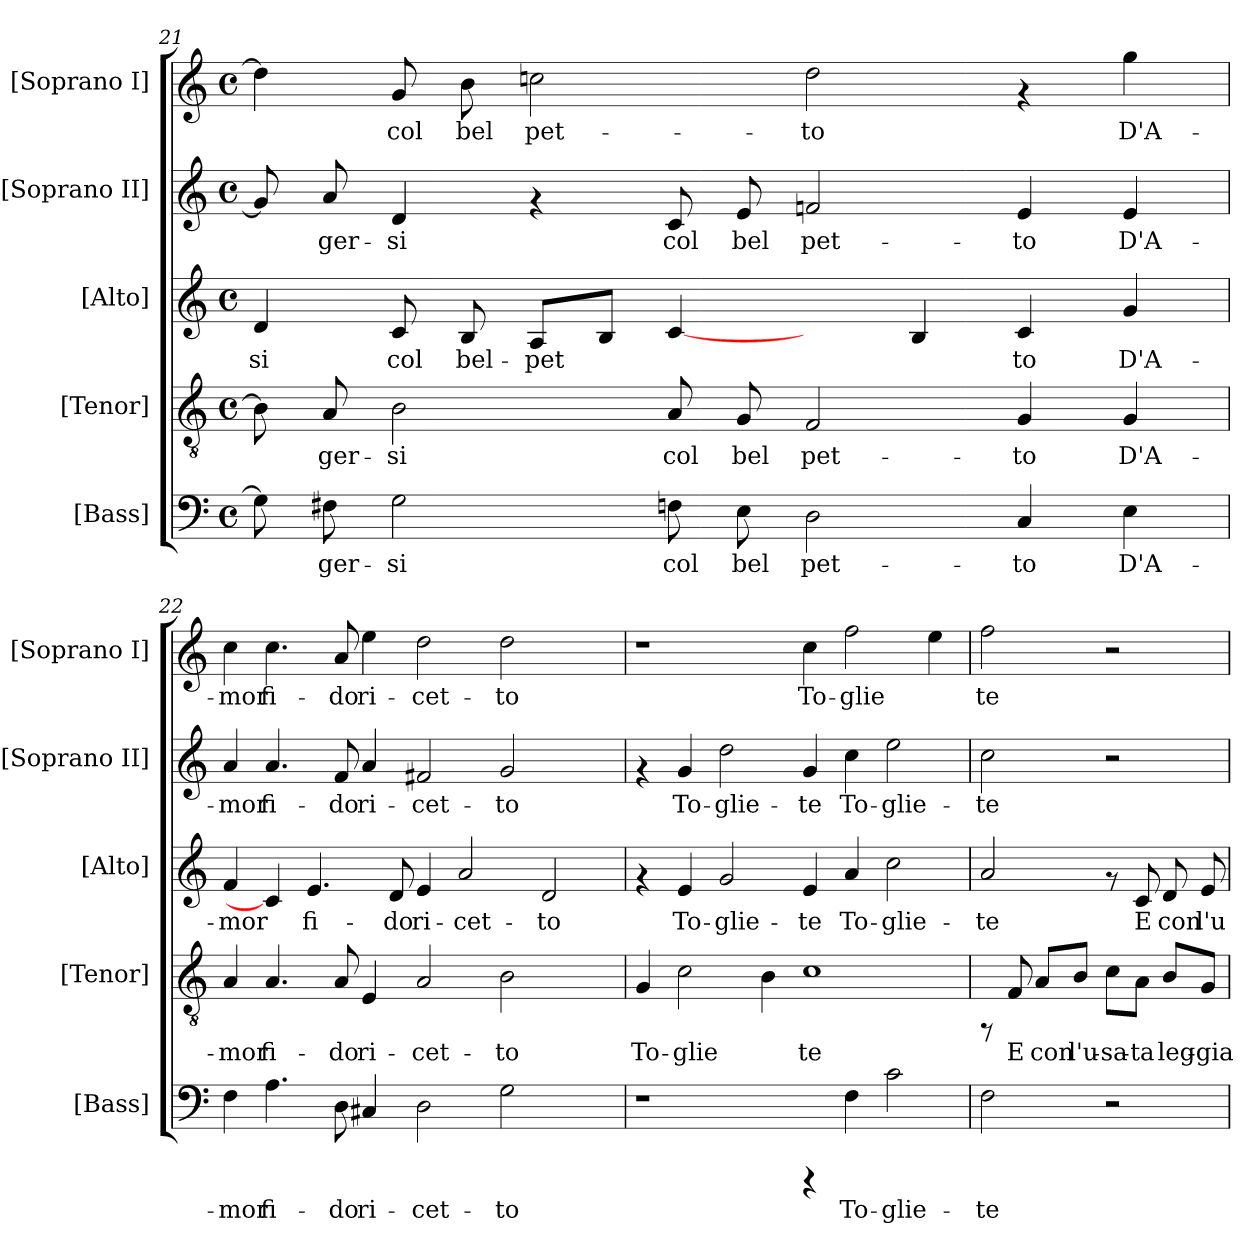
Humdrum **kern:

**kern	**text	**kern	**text	**kern	**text	**kern	**text	**kern	**text
*part5	*part5	*part4	*part4	*part3	*part3	*part2	*part2	*part1	*part1
*staff5	*staff5	*staff4	*staff4	*staff3	*staff3	*staff2	*staff2	*staff1	*staff1
*I"[Bass]	*	*I"[Tenor]	*	*I"[Alto]	*	*I"[Soprano II]	*	*I"[Soprano I]	*
*I'[Bass]	*	*I'[Tenor]	*	*I'[Alto]	*	*I'[Soprano II]	*	*I'[Soprano I]	*
*clefF4	*	*clefGv2	*	*clefG2	*	*clefG2	*	*clefG2	*
*k[]	*	*k[]	*	*k[]	*	*k[]	*	*k[]	*
*C:	*	*C:	*	*C:	*	*C:	*	*C:	*
*M4/4	*	*M4/4	*	*M4/4	*	*M4/4	*	*M4/4	*
*met(c)	*	*met(c)	*	*met(c)	*	*met(c)	*	*met(c)	*
=21	=21	=21	=21	=21	=21	=21	=21	=21	=21
!	!LO:LY:b:cj	!	!LO:LY:b:cj	!	!LO:LY:b:cj	!	!LO:LY:b:cj	!	!LO:LY:b:cj
8G\]	--	8B\]	--	4d/	-si	8g/]	--	4dd\]	.
!	!LO:LY:b:cj	!	!LO:LY:b:cj	!	!	!	!LO:LY:b:cj	!	!
8F#X\	-ger-	8A/	-ger-	.	.	8a/	-ger-	.	.
!	!LO:LY:b:cj	!	!LO:LY:b:cj	!	!LO:LY:b:cj	!	!LO:LY:b:cj	!	!LO:LY:b:cj
2G\	-si	2B\	-si	8c/	col	4d/	-si	8g/	col
!	!	!	!	!	!LO:LY:b:cj	!	!	!	!LO:LY:b:cj
.	.	.	.	8B/	bel-	.	.	8b\	bel
!	!	!	!	!	!LO:LY:b:cj	!	!	!	!LO:LY:b:cj
.	.	.	.	8A/L	-pet-	4rf	.	2ccn\	pet-
!	!	!	!	!	!LO:LY:b:cj	!	!	!	!
.	.	.	.	8B/J	--	.	.	.	.
!	!LO:LY:b:cj	!	!LO:LY:b:cj	!	!LO:LY:b:cj	!	!LO:LY:b:cj	!	!
8Fn\	col	8A/	col	[4c/	--	8c/	col	.	.
!	!LO:LY:b:cj	!	!LO:LY:b:cj	!	!	!	!LO:LY:b:cj	!	!
8E\	bel	8G/	bel	.	.	8e/	bel	.	.
!	!LO:LY:b:cj	!	!LO:LY:b:cj	!	!	!	!LO:LY:b:cj	!	!LO:LY:b:cj
2D\	pet-	2F/	pet-	4ryy	.	2fn/	pet-	2dd\	-to
!	!	!	!	!	!LO:LY:b:cj	!	!	!	!
.	.	.	.	4B/	--	.	.	.	.
!	!LO:LY:b:cj	!	!LO:LY:b:cj	!	!LO:LY:b:cj	!	!LO:LY:b:cj	!	!
4C/	-to	4G/	-to	4c/	-to	4e/	-to	4rf	.
!	!LO:LY:b:cj	!	!LO:LY:b:cj	!	!LO:LY:b:cj	!	!LO:LY:b:cj	!	!LO:LY:b:cj
4E\	D'A-	4G/	D'A-	4g/	D'A-	4e/	D'A-	4gg\	D'A-
!!LO:PB:g=z
=22	=22	=22	=22	=22	=22	=22	=22	=22	=22
!	!LO:LY:b:cj	!	!LO:LY:b:cj	!	!LO:LY:b:cj	!	!LO:LY:b:cj	!	!LO:LY:b:cj
4F\	-mor	4A/	-mor	4f/	-mor	4a/	-mor	4cc\	-mor
!	!LO:LY:b:cj	!	!LO:LY:b:cj	!	!	!	!LO:LY:b:cj	!	!LO:LY:b:cj
4.A\	fi-	4.A/	fi-	4c/]	.	4.a/	fi-	4.cc\	fi-
!	!	!	!	!	!LO:LY:b:cj	!	!	!	!
.	.	.	.	4.e/	fi-	.	.	.	.
!	!LO:LY:b:cj	!	!LO:LY:b:cj	!	!	!	!LO:LY:b:cj	!	!LO:LY:b:cj
8D\	-do	8A/	-do	.	.	8f/	-do	8a/	-do
!	!LO:LY:b:cj	!	!LO:LY:b:cj	!	!	!	!LO:LY:b:cj	!	!LO:LY:b:cj
4C#X/	ri-	4E/	ri-	.	.	4a/	ri-	4ee\	ri-
!	!	!	!	!	!LO:LY:b:cj	!	!	!	!
.	.	.	.	8d/	-do	.	.	.	.
!	!LO:LY:b:cj	!	!LO:LY:b:cj	!	!LO:LY:b:cj	!	!LO:LY:b:cj	!	!LO:LY:b:cj
2D\	-cet-	2A/	-cet-	4e/	ri-	2f#X/	-cet-	2dd\	-cet-
!	!	!	!	!	!LO:LY:b:cj	!	!	!	!
.	.	.	.	2a/	-cet-	.	.	.	.
!	!LO:LY:b:cj	!	!LO:LY:b:cj	!	!	!	!LO:LY:b:cj	!	!LO:LY:b:cj
2G\	-to	2B\	-to	.	.	2g/	-to	2dd\	-to
!	!	!	!	!	!LO:LY:b:cj	!	!	!	!
.	.	.	.	2d/	-to	.	.	.	.
4ryy	.	4ryy	.	.	.	4ryy	.	4ryy	.
=23	=23	=23	=23	=23	=23	=23	=23	=23	=23
!	!	!	!LO:LY:b:cj	!	!	!	!	!	!
1r	.	4G/	To-	4rf	.	4rf	.	1r	.
!	!	!	!LO:LY:b:cj	!	!LO:LY:b:cj	!	!LO:LY:b:cj	!	!
.	.	2c\	-glie-	4e/	To-	4g/	To-	.	.
!	!	!	!	!	!LO:LY:b:cj	!	!LO:LY:b:cj	!	!
.	.	.	.	2g/	-glie-	2dd\	-glie-	.	.
!	!	!	!LO:LY:b:cj	!	!	!	!	!	!
.	.	4B\	--	.	.	.	.	.	.
!	!	!	!LO:LY:b:cj	!	!LO:LY:b:cj	!	!LO:LY:b:cj	!	!LO:LY:b:cj
4rCCC	.	1c	-te	4e/	-te	4g/	-te	4cc\	To-
!	!LO:LY:b:cj	!	!	!	!LO:LY:b:cj	!	!LO:LY:b:cj	!	!LO:LY:b:cj
4F\	To-	.	.	4a/	To-	4cc\	To-	2ff\	-glie-
!	!LO:LY:b:cj	!	!	!	!LO:LY:b:cj	!	!LO:LY:b:cj	!	!
2c\	-glie-	.	.	2cc\	-glie-	2ee\	-glie-	.	.
!	!	!	!	!	!	!	!	!	!LO:LY:b:cj
.	.	.	.	.	.	.	.	4ee\	--
=24	=24	=24	=24	=24	=24	=24	=24	=24	=24
!	!LO:LY:b:cj	!	!	!	!LO:LY:b:cj	!	!LO:LY:b:cj	!	!LO:LY:b:cj
2F\	-te	8rFF	.	2a/	-te	2cc\	-te	2ff\	-te
!	!	!	!LO:LY:b:cj	!	!	!	!	!	!
.	.	8F/	E	.	.	.	.	.	.
!	!	!	!LO:LY:b:cj	!	!	!	!	!	!
.	.	8A/L	con	.	.	.	.	.	.
!	!	!	!LO:LY:b:cj	!	!	!	!	!	!
.	.	8B/J	l'u-	.	.	.	.	.	.
!	!	!	!LO:LY:b:cj	!	!	!	!	!	!
2r	.	8c\L	-sa-	8rf	.	2r	.	2r	.
!	!	!	!LO:LY:b:cj	!	!LO:LY:b:cj	!	!	!	!
.	.	8A\J	-ta	8c/	E	.	.	.	.
!	!	!	!LO:LY:b:cj	!	!LO:LY:b:cj	!	!	!	!
.	.	8B/L	leg-	8d/	con	.	.	.	.
!	!	!	!LO:LY:b:cj	!	!LO:LY:b:cj	!	!	!	!
.	.	8G/J	-gia-	8e/	l'u-	.	.	.	.
=	=	=	=	=	=	=	=	=	=
*-	*-	*-	*-	*-	*-	*-	*-	*-	*-
